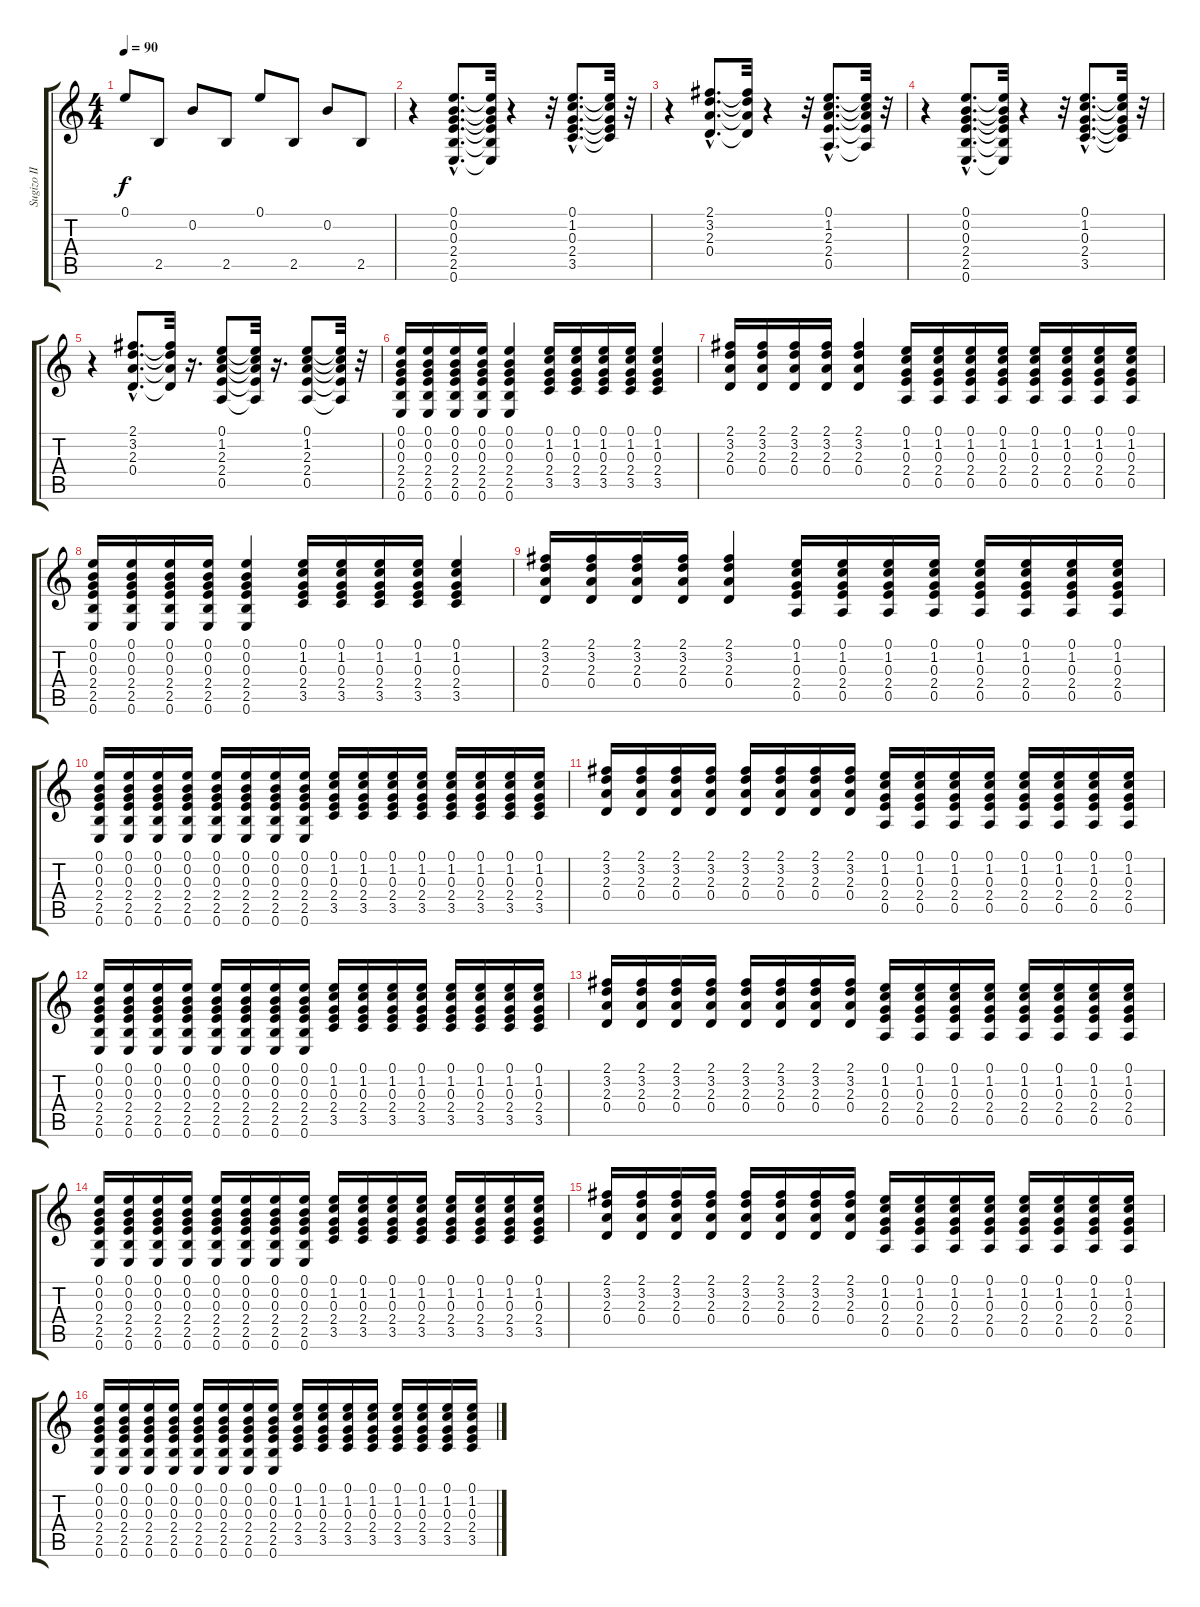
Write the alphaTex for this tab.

\track ("Sugizo II" "Sugizo II") {instrument acousticguitarnylon}
\staff {score tabs}
\tuning (E4 B3 G3 D3 A2 E2) {hide}
\ts (4 4)
\tempo 90
\clef g2
\ks c
0.1.8{dy f} 2.5.8 0.2.8 2.5.8 0.1.8 2.5.8 0.2.8 2.5.8 |
r.4 (0.1{hac} 0.2{hac} 0.3{hac} 2.4{hac} 2.5{hac} 0.6{hac}).8{d} (0.1{t} 0.2{t} 0.3{t} 2.4{t} 2.5{t} 0.6{t}).32 r.4 r.32 (0.1{hac} 1.2{hac} 0.3{hac} 2.4{hac} 3.5{hac}).8{d} (0.1{t} 1.2{t} 0.3{t} 2.4{t} 3.5{t}).32 r.32 |
r.4 (2.1{hac} 3.2{hac} 2.3{hac} 0.4{hac}).8{d} (2.1{t} 3.2{t} 2.3{t} 0.4{t}).32 r.4 r.32 (0.1{hac} 1.2{hac} 2.3{hac} 2.4{hac} 0.5{hac}).8{d} (0.1{t} 1.2{t} 2.3{t} 2.4{t} 0.5{t}).32 r.32 |
r.4 (0.1{hac} 0.2{hac} 0.3{hac} 2.4{hac} 2.5{hac} 0.6{hac}).8{d} (0.1{t} 0.2{t} 0.3{t} 2.4{t} 2.5{t} 0.6{t}).32 r.4 r.32 (0.1{hac} 1.2{hac} 0.3{hac} 2.4{hac} 3.5{hac}).8{d} (0.1{t} 1.2{t} 0.3{t} 2.4{t} 3.5{t}).32 r.32 |
r.4 (2.1{hac} 3.2{hac} 2.3{hac} 0.4{hac}).8{d} (2.1{t} 3.2{t} 2.3{t} 0.4{t}).32 r.16{d} (0.1 1.2 2.3 2.4 0.5).8 (0.1{t} 1.2{t} 2.3{t} 2.4{t} 0.5{t}).32 r.16{d} (0.1 1.2 2.3 2.4 0.5).8 (0.1{t} 1.2{t} 2.3{t} 2.4{t} 0.5{t}).32 r.32 |
(0.1 0.2 0.3 2.4 2.5 0.6).16 (0.1 0.2 0.3 2.4 2.5 0.6).16 (0.1 0.2 0.3 2.4 2.5 0.6).16 (0.1 0.2 0.3 2.4 2.5 0.6).16 (0.1 0.2 0.3 2.4 2.5 0.6).4 (0.1 1.2 0.3 2.4 3.5).16 (0.1 1.2 0.3 2.4 3.5).16 (0.1 1.2 0.3 2.4 3.5).16 (0.1 1.2 0.3 2.4 3.5).16 (0.1 1.2 0.3 2.4 3.5).4 |
(2.1 3.2 2.3 0.4).16 (2.1 3.2 2.3 0.4).16 (2.1 3.2 2.3 0.4).16 (2.1 3.2 2.3 0.4).16 (2.1 3.2 2.3 0.4).4 (0.1 1.2 0.3 2.4 0.5).16 (0.1 1.2 0.3 2.4 0.5).16 (0.1 1.2 0.3 2.4 0.5).16 (0.1 1.2 0.3 2.4 0.5).16 (0.1 1.2 0.3 2.4 0.5).16 (0.1 1.2 0.3 2.4 0.5).16 (0.1 1.2 0.3 2.4 0.5).16 (0.1 1.2 0.3 2.4 0.5).16 |
(0.1 0.2 0.3 2.4 2.5 0.6).16 (0.1 0.2 0.3 2.4 2.5 0.6).16 (0.1 0.2 0.3 2.4 2.5 0.6).16 (0.1 0.2 0.3 2.4 2.5 0.6).16 (0.1 0.2 0.3 2.4 2.5 0.6).4 (0.1 1.2 0.3 2.4 3.5).16 (0.1 1.2 0.3 2.4 3.5).16 (0.1 1.2 0.3 2.4 3.5).16 (0.1 1.2 0.3 2.4 3.5).16 (0.1 1.2 0.3 2.4 3.5).4 |
(2.1 3.2 2.3 0.4).16 (2.1 3.2 2.3 0.4).16 (2.1 3.2 2.3 0.4).16 (2.1 3.2 2.3 0.4).16 (2.1 3.2 2.3 0.4).4 (0.1 1.2 0.3 2.4 0.5).16 (0.1 1.2 0.3 2.4 0.5).16 (0.1 1.2 0.3 2.4 0.5).16 (0.1 1.2 0.3 2.4 0.5).16 (0.1 1.2 0.3 2.4 0.5).16 (0.1 1.2 0.3 2.4 0.5).16 (0.1 1.2 0.3 2.4 0.5).16 (0.1 1.2 0.3 2.4 0.5).16 |
(0.1 0.2 0.3 2.4 2.5 0.6).16 (0.1 0.2 0.3 2.4 2.5 0.6).16 (0.1 0.2 0.3 2.4 2.5 0.6).16 (0.1 0.2 0.3 2.4 2.5 0.6).16 (0.1 0.2 0.3 2.4 2.5 0.6).16 (0.1 0.2 0.3 2.4 2.5 0.6).16 (0.1 0.2 0.3 2.4 2.5 0.6).16 (0.1 0.2 0.3 2.4 2.5 0.6).16 (0.1 1.2 0.3 2.4 3.5).16 (0.1 1.2 0.3 2.4 3.5).16 (0.1 1.2 0.3 2.4 3.5).16 (0.1 1.2 0.3 2.4 3.5).16 (0.1 1.2 0.3 2.4 3.5).16 (0.1 1.2 0.3 2.4 3.5).16 (0.1 1.2 0.3 2.4 3.5).16 (0.1 1.2 0.3 2.4 3.5).16 |
(2.1 3.2 2.3 0.4).16 (2.1 3.2 2.3 0.4).16 (2.1 3.2 2.3 0.4).16 (2.1 3.2 2.3 0.4).16 (2.1 3.2 2.3 0.4).16 (2.1 3.2 2.3 0.4).16 (2.1 3.2 2.3 0.4).16 (2.1 3.2 2.3 0.4).16 (0.1 1.2 0.3 2.4 0.5).16 (0.1 1.2 0.3 2.4 0.5).16 (0.1 1.2 0.3 2.4 0.5).16 (0.1 1.2 0.3 2.4 0.5).16 (0.1 1.2 0.3 2.4 0.5).16 (0.1 1.2 0.3 2.4 0.5).16 (0.1 1.2 0.3 2.4 0.5).16 (0.1 1.2 0.3 2.4 0.5).16 |
(0.1 0.2 0.3 2.4 2.5 0.6).16 (0.1 0.2 0.3 2.4 2.5 0.6).16 (0.1 0.2 0.3 2.4 2.5 0.6).16 (0.1 0.2 0.3 2.4 2.5 0.6).16 (0.1 0.2 0.3 2.4 2.5 0.6).16 (0.1 0.2 0.3 2.4 2.5 0.6).16 (0.1 0.2 0.3 2.4 2.5 0.6).16 (0.1 0.2 0.3 2.4 2.5 0.6).16 (0.1 1.2 0.3 2.4 3.5).16 (0.1 1.2 0.3 2.4 3.5).16 (0.1 1.2 0.3 2.4 3.5).16 (0.1 1.2 0.3 2.4 3.5).16 (0.1 1.2 0.3 2.4 3.5).16 (0.1 1.2 0.3 2.4 3.5).16 (0.1 1.2 0.3 2.4 3.5).16 (0.1 1.2 0.3 2.4 3.5).16 |
(2.1 3.2 2.3 0.4).16 (2.1 3.2 2.3 0.4).16 (2.1 3.2 2.3 0.4).16 (2.1 3.2 2.3 0.4).16 (2.1 3.2 2.3 0.4).16 (2.1 3.2 2.3 0.4).16 (2.1 3.2 2.3 0.4).16 (2.1 3.2 2.3 0.4).16 (0.1 1.2 0.3 2.4 0.5).16 (0.1 1.2 0.3 2.4 0.5).16 (0.1 1.2 0.3 2.4 0.5).16 (0.1 1.2 0.3 2.4 0.5).16 (0.1 1.2 0.3 2.4 0.5).16 (0.1 1.2 0.3 2.4 0.5).16 (0.1 1.2 0.3 2.4 0.5).16 (0.1 1.2 0.3 2.4 0.5).16 |
(0.1 0.2 0.3 2.4 2.5 0.6).16 (0.1 0.2 0.3 2.4 2.5 0.6).16 (0.1 0.2 0.3 2.4 2.5 0.6).16 (0.1 0.2 0.3 2.4 2.5 0.6).16 (0.1 0.2 0.3 2.4 2.5 0.6).16 (0.1 0.2 0.3 2.4 2.5 0.6).16 (0.1 0.2 0.3 2.4 2.5 0.6).16 (0.1 0.2 0.3 2.4 2.5 0.6).16 (0.1 1.2 0.3 2.4 3.5).16 (0.1 1.2 0.3 2.4 3.5).16 (0.1 1.2 0.3 2.4 3.5).16 (0.1 1.2 0.3 2.4 3.5).16 (0.1 1.2 0.3 2.4 3.5).16 (0.1 1.2 0.3 2.4 3.5).16 (0.1 1.2 0.3 2.4 3.5).16 (0.1 1.2 0.3 2.4 3.5).16 |
(2.1 3.2 2.3 0.4).16 (2.1 3.2 2.3 0.4).16 (2.1 3.2 2.3 0.4).16 (2.1 3.2 2.3 0.4).16 (2.1 3.2 2.3 0.4).16 (2.1 3.2 2.3 0.4).16 (2.1 3.2 2.3 0.4).16 (2.1 3.2 2.3 0.4).16 (0.1 1.2 0.3 2.4 0.5).16 (0.1 1.2 0.3 2.4 0.5).16 (0.1 1.2 0.3 2.4 0.5).16 (0.1 1.2 0.3 2.4 0.5).16 (0.1 1.2 0.3 2.4 0.5).16 (0.1 1.2 0.3 2.4 0.5).16 (0.1 1.2 0.3 2.4 0.5).16 (0.1 1.2 0.3 2.4 0.5).16 |
(0.1 0.2 0.3 2.4 2.5 0.6).16 (0.1 0.2 0.3 2.4 2.5 0.6).16 (0.1 0.2 0.3 2.4 2.5 0.6).16 (0.1 0.2 0.3 2.4 2.5 0.6).16 (0.1 0.2 0.3 2.4 2.5 0.6).16 (0.1 0.2 0.3 2.4 2.5 0.6).16 (0.1 0.2 0.3 2.4 2.5 0.6).16 (0.1 0.2 0.3 2.4 2.5 0.6).16 (0.1 1.2 0.3 2.4 3.5).16 (0.1 1.2 0.3 2.4 3.5).16 (0.1 1.2 0.3 2.4 3.5).16 (0.1 1.2 0.3 2.4 3.5).16 (0.1 1.2 0.3 2.4 3.5).16 (0.1 1.2 0.3 2.4 3.5).16 (0.1 1.2 0.3 2.4 3.5).16 (0.1 1.2 0.3 2.4 3.5).16
